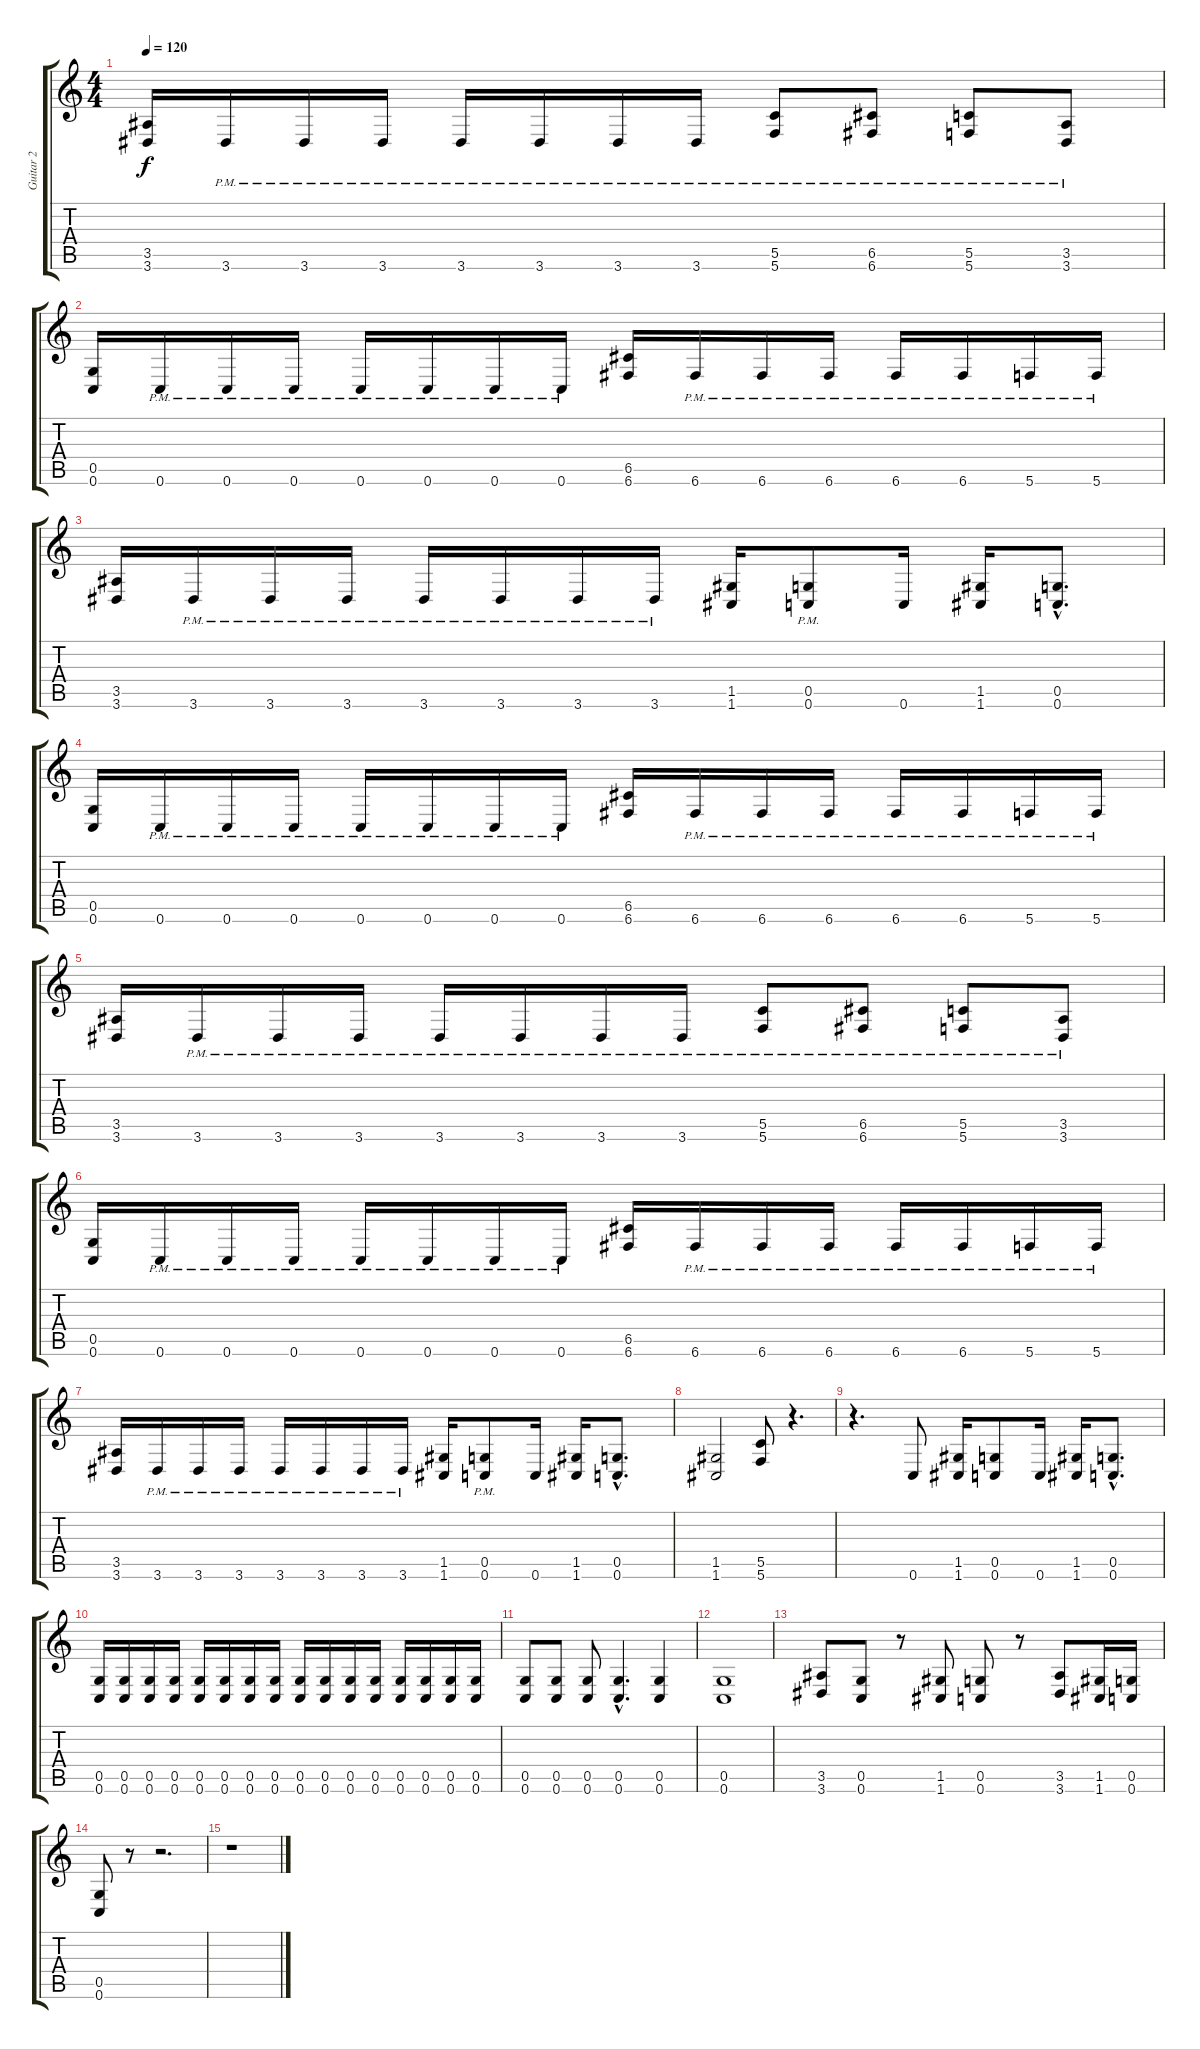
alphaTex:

\track ("Guitar 2" "Guitar 2") {instrument distortionguitar}
\staff {score tabs}
\tuning (D4 A3 F3 C3 G2 C2) {hide}
\ts (4 4)
\tempo 120
\clef g2
\ks c
(3.5 3.6).16{dy f} 3.6{pm}.16 3.6{pm}.16 3.6{pm}.16 3.6{pm}.16 3.6{pm}.16 3.6{pm}.16 3.6{pm}.16 (5.5{pm} 5.6{pm}).8 (6.5{pm} 6.6{pm}).8 (5.5{pm} 5.6{pm}).8 (3.5{pm} 3.6{pm}).8 |
(0.5 0.6).16 0.6{pm}.16 0.6{pm}.16 0.6{pm}.16 0.6{pm}.16 0.6{pm}.16 0.6{pm}.16 0.6{pm}.16 (6.5 6.6).16 6.6{pm}.16 6.6{pm}.16 6.6{pm}.16 6.6{pm}.16 6.6{pm}.16 5.6{pm}.16 5.6{pm}.16 |
(3.5 3.6).16 3.6{pm}.16 3.6{pm}.16 3.6{pm}.16 3.6{pm}.16 3.6{pm}.16 3.6{pm}.16 3.6{pm}.16 (1.5 1.6).16 (0.5{pm} 0.6{pm}).8 0.6.16 (1.5 1.6).16 (0.5{hac} 0.6{hac}).8{d} |
(0.5 0.6).16 0.6{pm}.16 0.6{pm}.16 0.6{pm}.16 0.6{pm}.16 0.6{pm}.16 0.6{pm}.16 0.6{pm}.16 (6.5 6.6).16 6.6{pm}.16 6.6{pm}.16 6.6{pm}.16 6.6{pm}.16 6.6{pm}.16 5.6{pm}.16 5.6{pm}.16 |
(3.5 3.6).16 3.6{pm}.16 3.6{pm}.16 3.6{pm}.16 3.6{pm}.16 3.6{pm}.16 3.6{pm}.16 3.6{pm}.16 (5.5{pm} 5.6{pm}).8 (6.5{pm} 6.6{pm}).8 (5.5{pm} 5.6{pm}).8 (3.5{pm} 3.6{pm}).8 |
(0.5 0.6).16 0.6{pm}.16 0.6{pm}.16 0.6{pm}.16 0.6{pm}.16 0.6{pm}.16 0.6{pm}.16 0.6{pm}.16 (6.5 6.6).16 6.6{pm}.16 6.6{pm}.16 6.6{pm}.16 6.6{pm}.16 6.6{pm}.16 5.6{pm}.16 5.6{pm}.16 |
(3.5 3.6).16 3.6{pm}.16 3.6{pm}.16 3.6{pm}.16 3.6{pm}.16 3.6{pm}.16 3.6{pm}.16 3.6{pm}.16 (1.5 1.6).16 (0.5{pm} 0.6{pm}).8 0.6.16 (1.5 1.6).16 (0.5{hac} 0.6{hac}).8{d} |
(1.5 1.6).2 (5.5 5.6).8 r.4{d} |
r.4{d} 0.6.8 (1.5 1.6).16 (0.5 0.6).8 0.6.16 (1.5 1.6).16 (0.5{hac} 0.6{hac}).8{d} |
(0.5 0.6).16 (0.5 0.6).16 (0.5 0.6).16 (0.5 0.6).16 (0.5 0.6).16 (0.5 0.6).16 (0.5 0.6).16 (0.5 0.6).16 (0.5 0.6).16 (0.5 0.6).16 (0.5 0.6).16 (0.5 0.6).16 (0.5 0.6).16 (0.5 0.6).16 (0.5 0.6).16 (0.5 0.6).16 |
(0.5 0.6).8 (0.5 0.6).8 (0.5 0.6).8 (0.5{hac} 0.6{hac}).4{d} (0.5 0.6).4 |
(0.5 0.6).1 |
(3.5 3.6).8 (0.5 0.6).8 r.8 (1.5 1.6).8 (0.5 0.6).8 r.8 (3.5 3.6).8 (1.5 1.6).16 (0.5 0.6).16 |
(0.5 0.6).8 r.8 r.2{d} |
r.1
